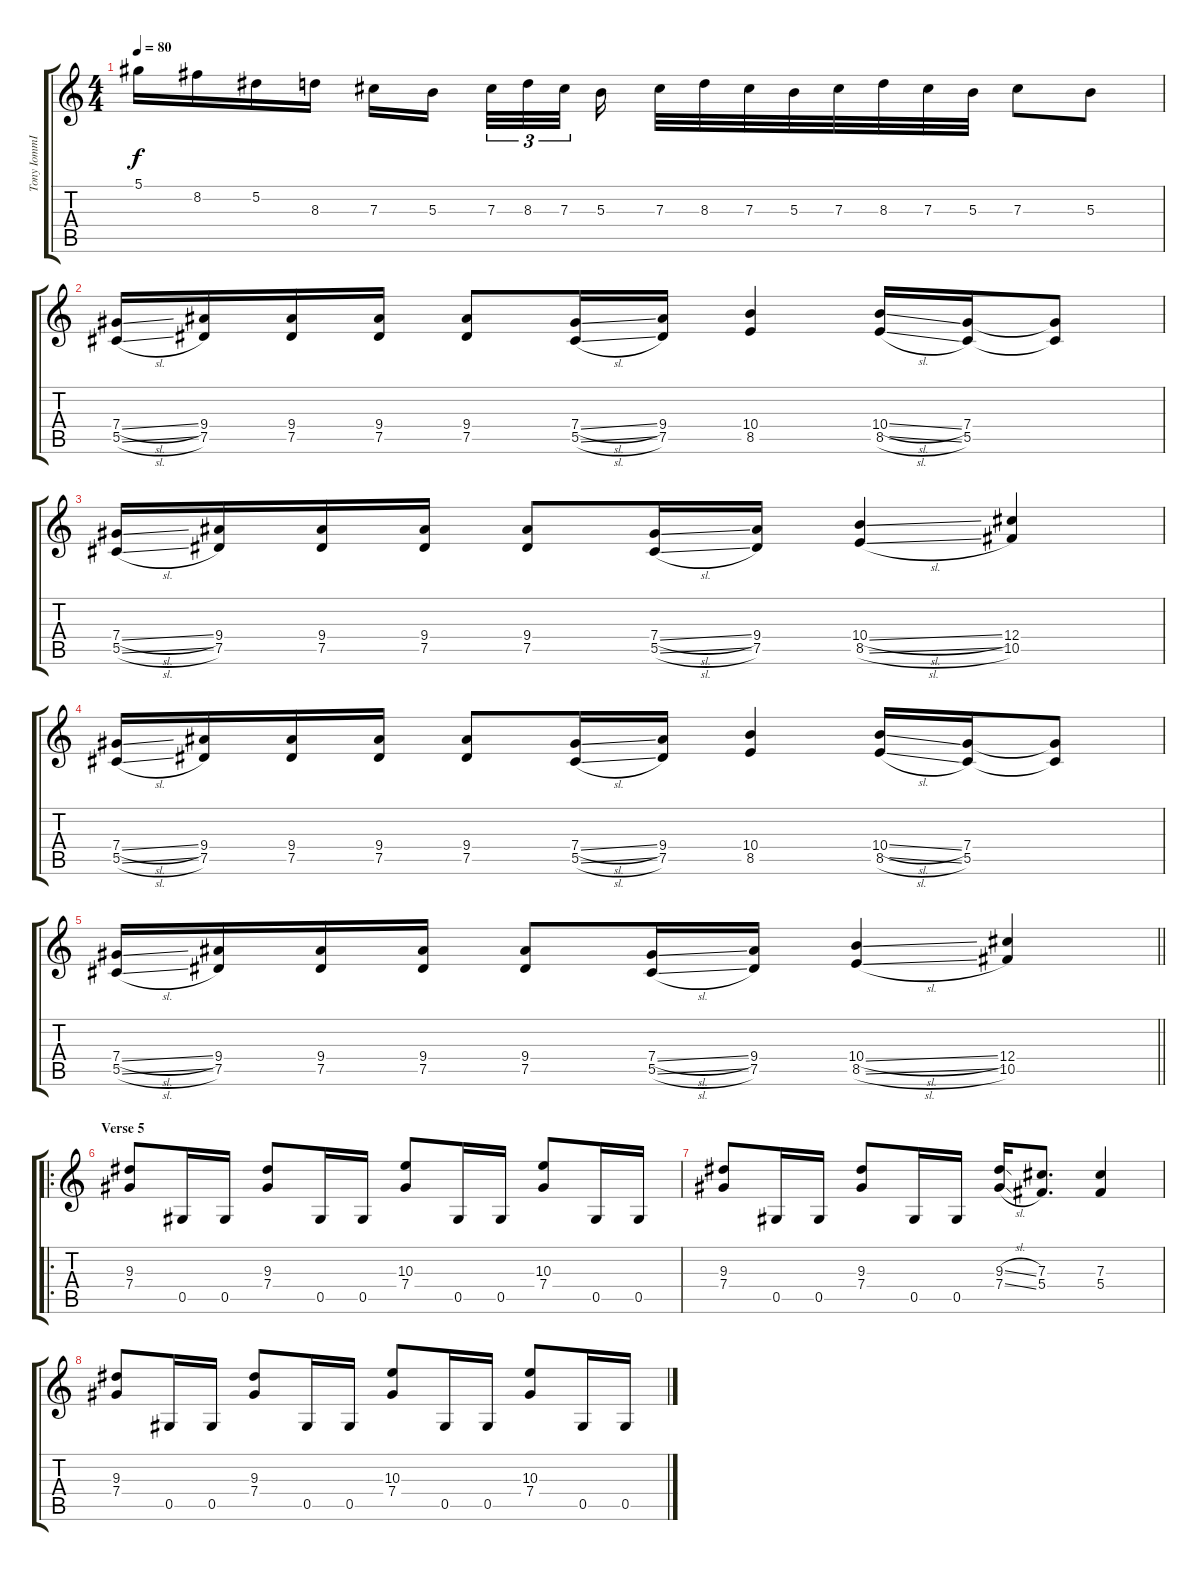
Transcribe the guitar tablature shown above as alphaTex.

\track ("Tony IommI Electric" "Tony IommI") {instrument distortionguitar}
\staff {score tabs}
\tuning (Eb4 Bb3 Gb3 Db3 Ab2 Eb2) {hide}
\ts (4 4)
\tempo 80
\clef g2
\ks c
5.1.16{dy f} 8.2.16 5.2.16 8.3.16 7.3.16 5.3.16{beam splitsecondary} 7.3.32{tu (3 2)} 8.3.32{tu (3 2)} 7.3.32{tu (3 2) beam splitsecondary} 5.3.16 7.3.32 8.3.32 7.3.32 5.3.32 7.3.32 8.3.32 7.3.32 5.3.32 7.3.8 5.3.8 |
(7.4{sl} 5.5{sl}).16 (9.4 7.5).16 (9.4 7.5).16 (9.4 7.5).16 (9.4 7.5).8 (7.4{sl} 5.5{sl}).16 (9.4 7.5).16 (10.4 8.5).4 (10.4{sl} 8.5{sl}).16 (7.4 5.5).16 (7.4{t} 5.5{t}).8 |
(7.4{sl} 5.5{sl}).16 (9.4 7.5).16 (9.4 7.5).16 (9.4 7.5).16 (9.4 7.5).8 (7.4{sl} 5.5{sl}).16 (9.4 7.5).16 (10.4{sl} 8.5{sl}).4 (12.4 10.5).4 |
(7.4{sl} 5.5{sl}).16 (9.4 7.5).16 (9.4 7.5).16 (9.4 7.5).16 (9.4 7.5).8 (7.4{sl} 5.5{sl}).16 (9.4 7.5).16 (10.4 8.5).4 (10.4{sl} 8.5{sl}).16 (7.4 5.5).16 (7.4{t} 5.5{t}).8 |
\barLineRight lightlight
(7.4{sl} 5.5{sl}).16 (9.4 7.5).16 (9.4 7.5).16 (9.4 7.5).16 (9.4 7.5).8 (7.4{sl} 5.5{sl}).16 (9.4 7.5).16 (10.4{sl} 8.5{sl}).4 (12.4 10.5).4 |
\ro
\section ("" "Verse 5")
(9.3 7.4).8 0.5.16 0.5.16 (9.3 7.4).8 0.5.16 0.5.16 (10.3 7.4).8 0.5.16 0.5.16 (10.3 7.4).8 0.5.16 0.5.16 |
(9.3 7.4).8 0.5.16 0.5.16 (9.3 7.4).8 0.5.16 0.5.16 (9.3{sl} 7.4{sl}).16 (7.3 5.4).8{d} (7.3 5.4).4 |
(9.3 7.4).8 0.5.16 0.5.16 (9.3 7.4).8 0.5.16 0.5.16 (10.3 7.4).8 0.5.16 0.5.16 (10.3 7.4).8 0.5.16 0.5.16
